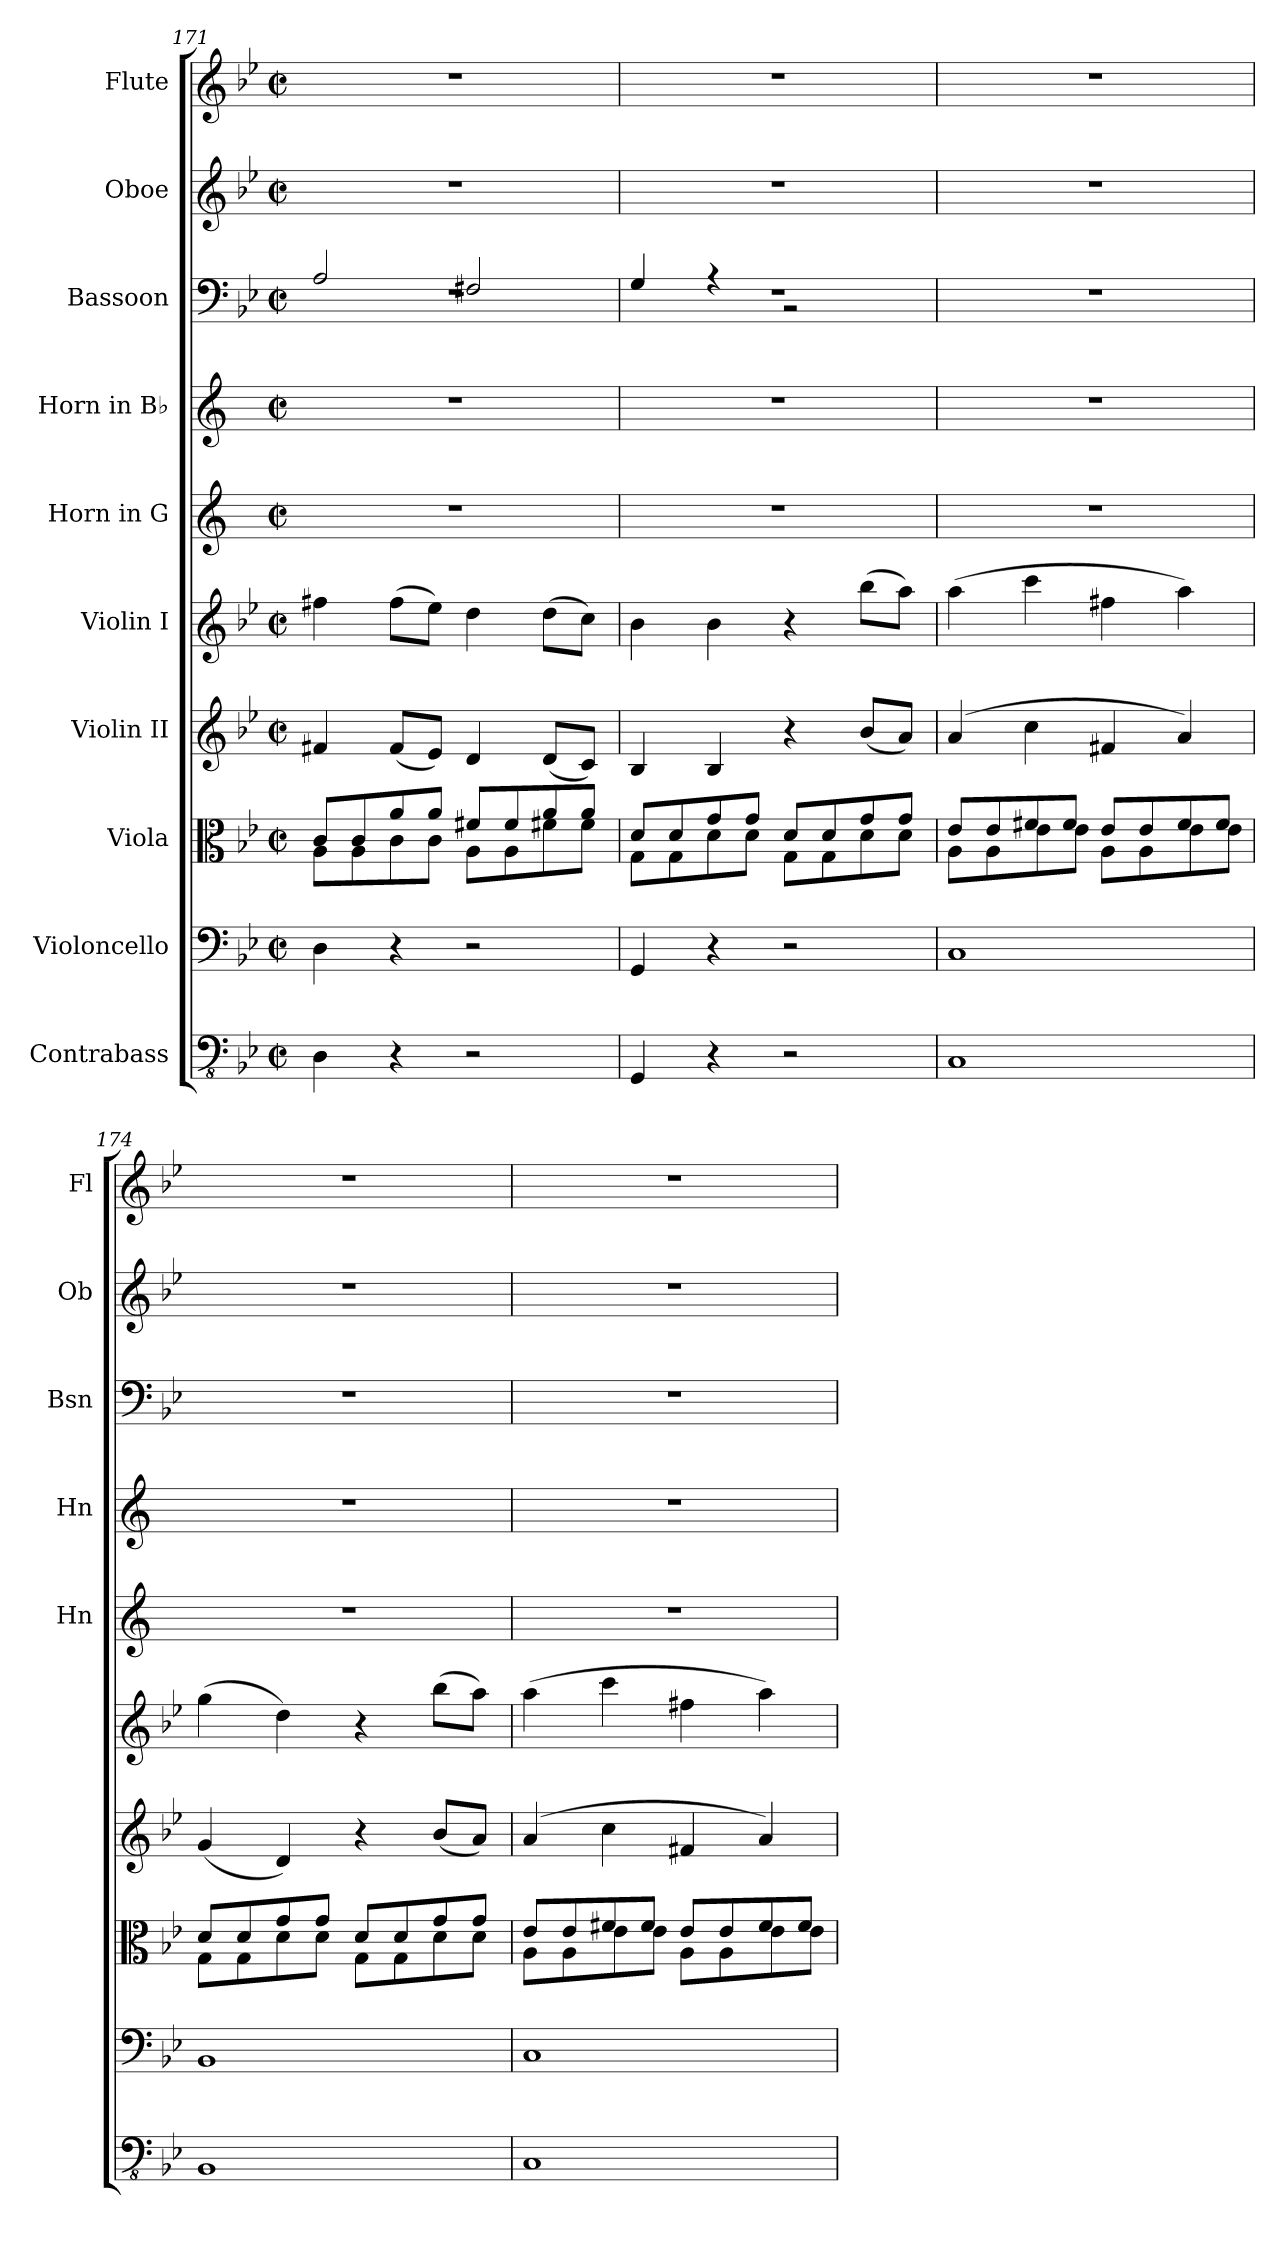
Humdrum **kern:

**kern	**kern	**kern	**kern	**kern	**kern	**kern	**kern	**kern	**kern
*part10	*part9	*part8	*part7	*part6	*part5	*part4	*part3	*part2	*part1
*staff10	*staff9	*staff8	*staff7	*staff6	*staff5	*staff4	*staff3	*staff2	*staff1
*I"Contrabass	*I"Violoncello	*I"Viola	*I"Violin II	*I"Violin I	*I"Horn in G	*I"Horn in B♭	*I"Bassoon	*I"Oboe	*I"Flute
*	*	*	*	*	*I'Hn	*I'Hn	*I'Bsn	*I'Ob	*I'Fl
*clefFv4	*clefF4	*clefC3	*clefG2	*clefG2	*clefG2	*clefG2	*clefF4	*clefG2	*clefG2
*	*	*	*	*	*ITrd3c5	*ITrd1c2	*	*	*
*k[b-e-]	*k[b-e-]	*k[b-e-]	*k[b-e-]	*k[b-e-]	*k[f#]	*k[b-e-]	*k[b-e-]	*k[b-e-]	*k[b-e-]
*M2/2	*M2/2	*M2/2	*M2/2	*M2/2	*M2/2	*M2/2	*M2/2	*M2/2	*M2/2
*met(c|)	*met(c|)	*met(c|)	*met(c|)	*met(c|)	*met(c|)	*met(c|)	*met(c|)	*met(c|)	*met(c|)
=171	=171	=171	=171	=171	=171	=171	=171	=171	=171
*	*	*^	*	*	*	*	*^	*	*
4DD\	4D\	8c/L	8A\L	4f#X/	4ff#X\	1r	1r	2A/	1rF	1r	1r
.	.	8c/	8A\	.	.	.	.	.	.	.	.
4r	4r	8a/	8c\	(8f#/L	(8ff#\L	.	.	.	.	.	.
.	.	8a/J	8c\J	8e-/J)	8ee-\J)	.	.	.	.	.	.
2r	2r	8f#X/L	8A\L	4d/	4dd\	.	.	2F#X/	.	.	.
.	.	8f#/	8A\	.	.	.	.	.	.	.	.
.	.	8a/	8f#X\	(8d/L	(8dd\L	.	.	.	.	.	.
.	.	8a/J	8f#\J	8c/J)	8cc\J)	.	.	.	.	.	.
=172	=172	=172	=172	=172	=172	=172	=172	=172	=172	=172	=172
4GGG/	4GG/	8d/L	8G\L	4B-/	4b-\	1r	1r	4G/	1rF	1r	1r
.	.	8d/	8G\	.	.	.	.	.	.	.	.
4r	4r	8g/	8d\	4B-/	4b-\	.	.	4r	.	.	.
.	.	8g/J	8d\J	.	.	.	.	.	.	.	.
2r	2r	8d/L	8G\L	4r	4r	.	.	2rBB	.	.	.
.	.	8d/	8G\	.	.	.	.	.	.	.	.
.	.	8g/	8d\	(8b-/L	(8bb-\L	.	.	.	.	.	.
.	.	8g/J	8d\J	8a/J)	8aa\J)	.	.	.	.	.	.
*	*	*	*	*	*	*	*	*v	*v	*	*
=173	=173	=173	=173	=173	=173	=173	=173	=173	=173	=173
1CC	1C	8e-/L	8A\L	(4a/	(4aa\	1r	1r	1r	1r	1r
.	.	8e-/	8A\	.	.	.	.	.	.	.
.	.	8f#X/	8e-\	4cc\	4ccc\	.	.	.	.	.
.	.	8f#/J	8e-\J	.	.	.	.	.	.	.
.	.	8e-/L	8A\L	4f#X/	4ff#X\	.	.	.	.	.
.	.	8e-/	8A\	.	.	.	.	.	.	.
.	.	8f#/	8e-\	4a/)	4aa\)	.	.	.	.	.
.	.	8f#/J	8e-\J	.	.	.	.	.	.	.
=174	=174	=174	=174	=174	=174	=174	=174	=174	=174	=174
1BBB-	1BB-	8d/L	8G\L	(4g/	(4gg\	1r	1r	1r	1r	1r
.	.	8d/	8G\	.	.	.	.	.	.	.
.	.	8g/	8d\	4d/)	4dd\)	.	.	.	.	.
.	.	8g/J	8d\J	.	.	.	.	.	.	.
.	.	8d/L	8G\L	4r	4r	.	.	.	.	.
.	.	8d/	8G\	.	.	.	.	.	.	.
.	.	8g/	8d\	(8b-/L	(8bb-\L	.	.	.	.	.
.	.	8g/J	8d\J	8a/J)	8aa\J)	.	.	.	.	.
=175	=175	=175	=175	=175	=175	=175	=175	=175	=175	=175
1CC	1C	8e-/L	8A\L	(4a/	(4aa\	1r	1r	1r	1r	1r
.	.	8e-/	8A\	.	.	.	.	.	.	.
.	.	8f#X/	8e-\	4cc\	4ccc\	.	.	.	.	.
.	.	8f#/J	8e-\J	.	.	.	.	.	.	.
.	.	8e-/L	8A\L	4f#X/	4ff#X\	.	.	.	.	.
.	.	8e-/	8A\	.	.	.	.	.	.	.
.	.	8f#/	8e-\	4a/)	4aa\)	.	.	.	.	.
.	.	8f#/J	8e-\J	.	.	.	.	.	.	.
*	*	*v	*v	*	*	*	*	*	*	*
=	=	=	=	=	=	=	=	=	=
*-	*-	*-	*-	*-	*-	*-	*-	*-	*-
